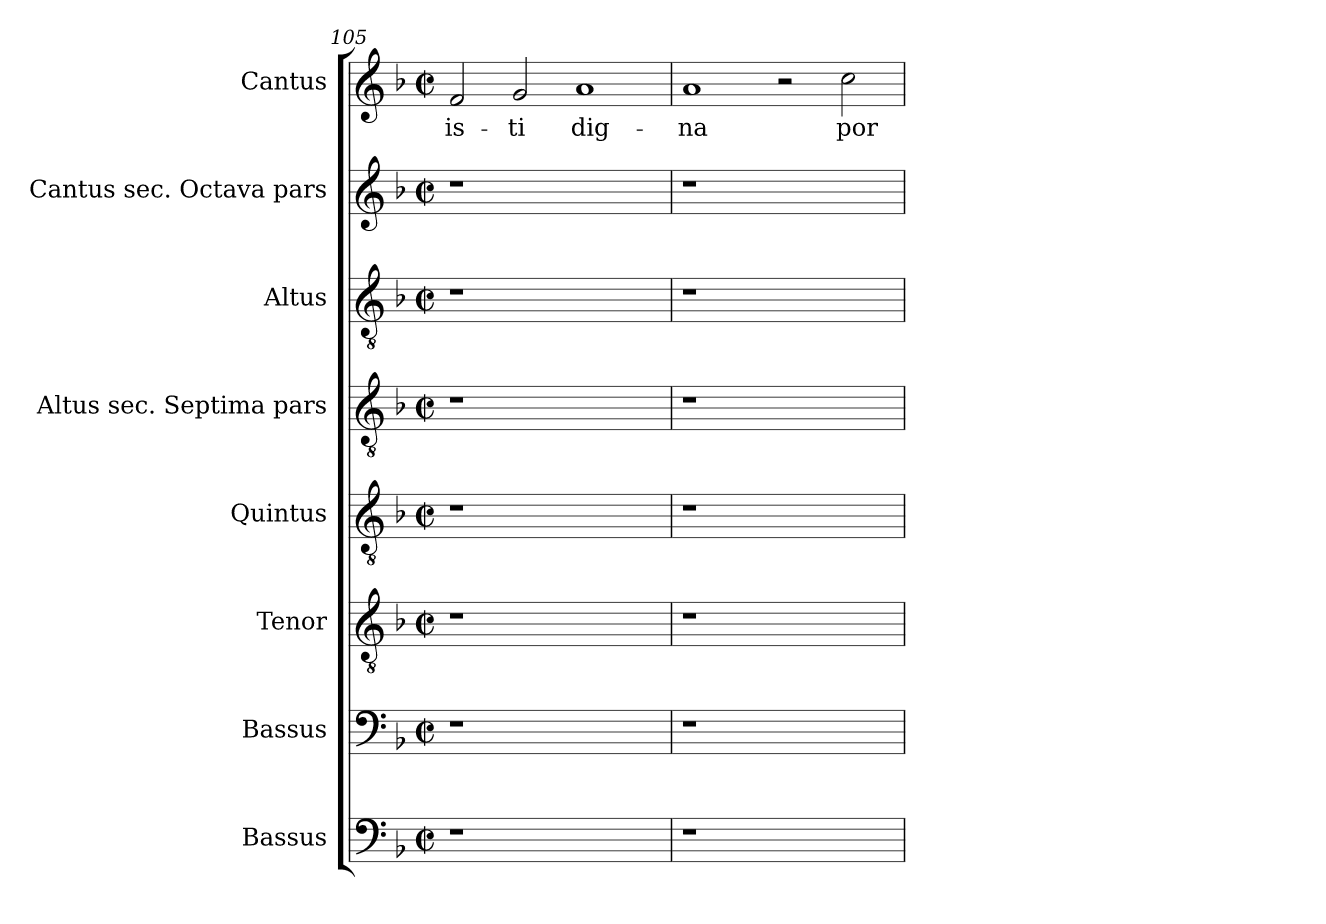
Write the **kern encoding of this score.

**kern	**kern	**kern	**kern	**kern	**kern	**kern	**kern	**text
*part8	*part7	*part6	*part5	*part4	*part3	*part2	*part1	*part1
*staff8	*staff7	*staff6	*staff5	*staff4	*staff3	*staff2	*staff1	*staff1
*I"Bassus	*I"Bassus	*I"Tenor	*I"Quintus	*I"Altus sec. Septima pars	*I"Altus	*I"Cantus sec. Octava pars	*I"Cantus	*
*	*I'Bassus	*I'Tenor	*I'Quintus	*	*I'Altus	*	*I'Cantus	*
*clefF4	*clefF4	*clefGv2	*clefGv2	*clefGv2	*clefGv2	*clefG2	*clefG2	*
*k[b-]	*k[b-]	*k[b-]	*k[b-]	*k[b-]	*k[b-]	*k[b-]	*k[b-]	*
*F:	*F:	*F:	*F:	*F:	*F:	*F:	*F:	*
*M2/2	*M2/2	*M2/2	*M2/2	*M2/2	*M2/2	*M2/2	*M2/2	*
*met(c|)	*met(c|)	*met(c|)	*met(c|)	*met(c|)	*met(c|)	*met(c|)	*met(c|)	*
=105	=105	=105	=105	=105	=105	=105	=105	=105
!	!	!	!	!	!	!	!	!LO:LY:b
1r	1r	1r	1r	1r	1r	1r	2f/	-is-
!	!	!	!	!	!	!	!	!LO:LY:b
.	.	.	.	.	.	.	2g/	-ti
!	!	!	!	!	!	!	!	!LO:LY:b
1ryy	1ryy	1ryy	1ryy	1ryy	1ryy	1ryy	1a	dig-
=106	=106	=106	=106	=106	=106	=106	=106	=106
!	!	!	!	!	!	!	!	!LO:LY:b
1r	1r	1r	1r	1r	1r	1r	1a	-na
1ryy	1ryy	1ryy	1ryy	1ryy	1ryy	1ryy	2r	.
!	!	!	!	!	!	!	!	!LO:LY:b
.	.	.	.	.	.	.	2cc\	por-
=	=	=	=	=	=	=	=	=
*-	*-	*-	*-	*-	*-	*-	*-	*-
